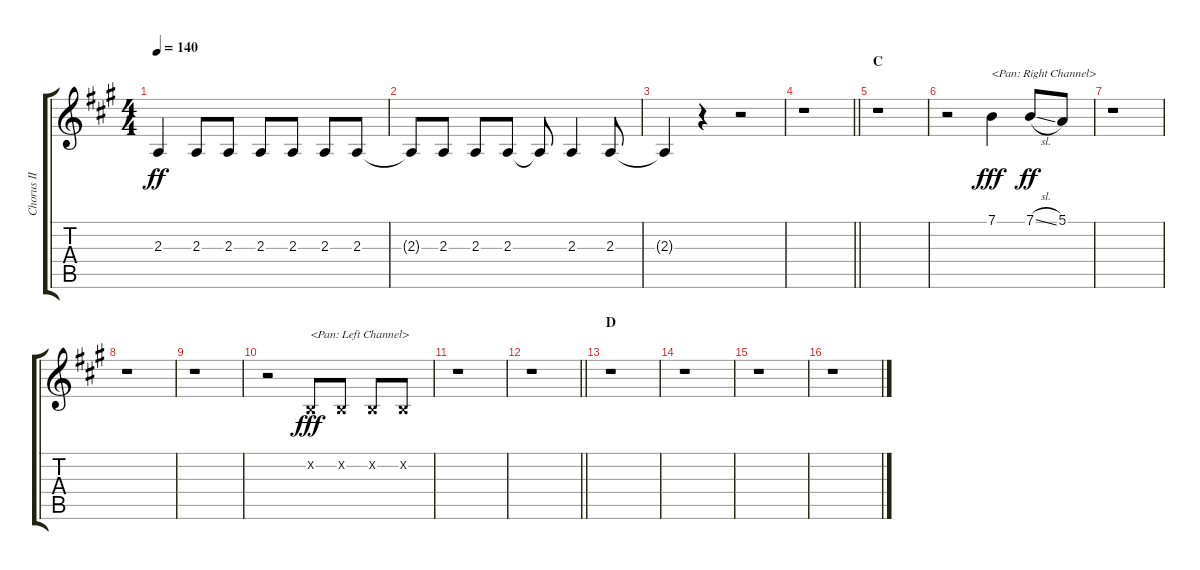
\track ("Chorus II" "Chorus II") {instrument voiceoohs}
\staff {score tabs}
\tuning (E4 B3 G3 D3 A2 E2) {hide}
\ts (4 4)
\tempo 140
\clef g2
\ks a
2.3.4{dy ff} 2.3.8 2.3.8 2.3.8 2.3.8 2.3.8 2.3.8 |
2.3{t}.8 2.3.8 2.3.8 2.3.8 2.3{t}.8 2.3.4 2.3.8 |
2.3{t}.4 r.4 r.2 |
\barLineRight lightlight
r.1 |
\section ("" "C")
r.1 |
r.2 7.1.4{txt "<Pan: Right Channel>" dy fff balance 16} 7.1{sl}.8{dy ff} 5.1.8 |
r.1 |
r.1 |
r.1 |
r.2 0.2{x}.8{txt "<Pan: Left Channel>" dy fff balance 0} 0.2{x}.8 0.2{x}.8 0.2{x}.8 |
r.1 |
\barLineRight lightlight
r.1 |
\section ("" "D")
r.1 |
r.1 |
r.1 |
r.1
